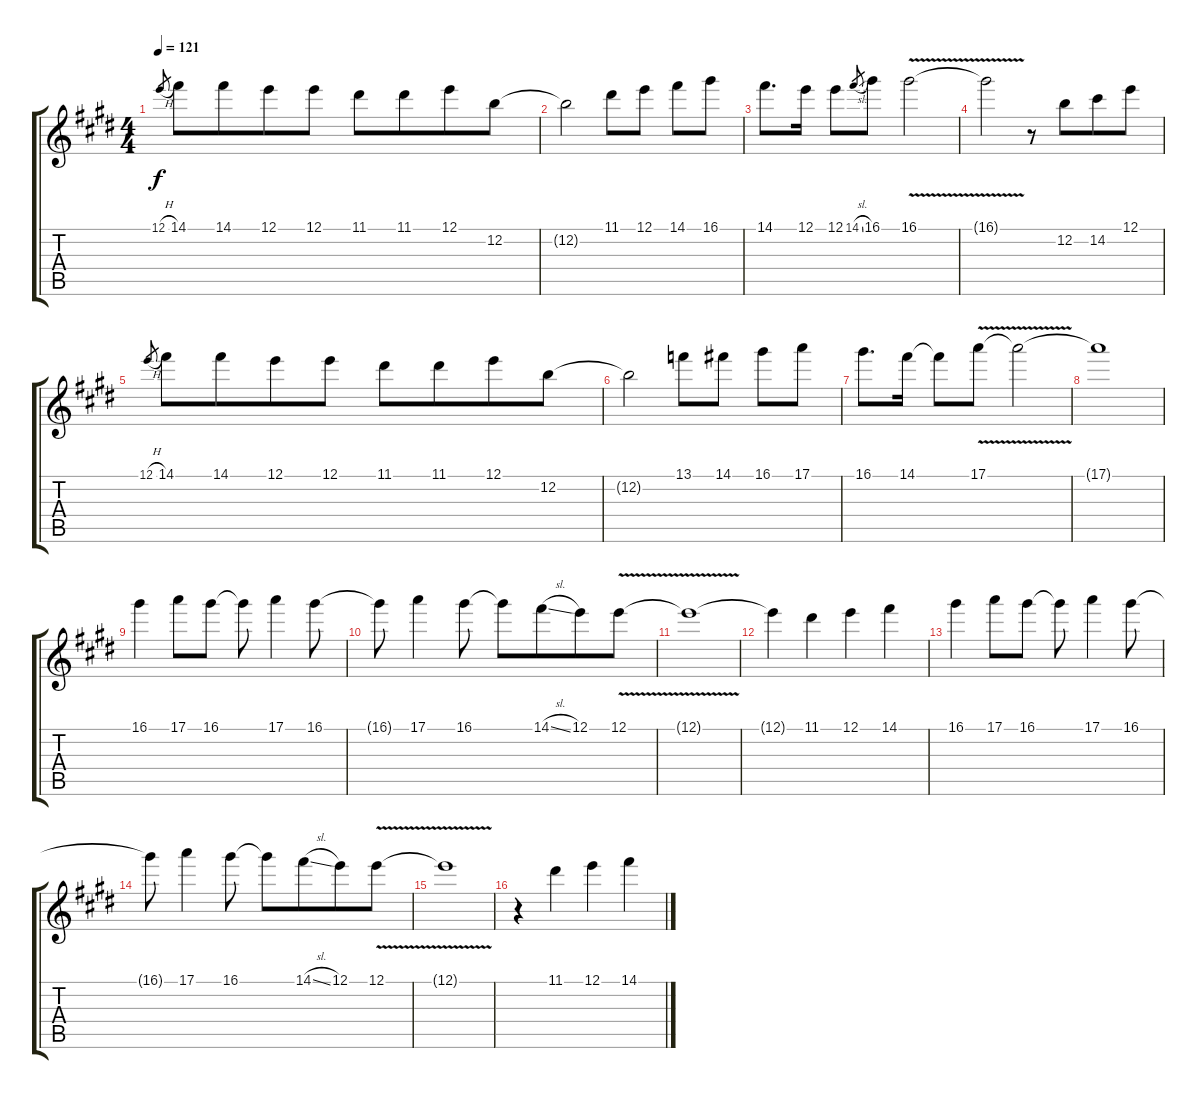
\track "" {instrument acousticguitarsteel}
\staff {score tabs}
\tuning (E4 B3 G3 D3 A2 E2) {hide}
\ts (4 4)
\tempo 121
\clef g2
\ks e
12.1{h}.8{gr dy f} 14.1.8 14.1.8{beam merge} 12.1.8 12.1.8 11.1.8 11.1.8{beam merge} 12.1.8 12.2.8 |
12.2{t}.2 11.1.8 12.1.8 14.1.8 16.1.8 |
14.1.8{d} 12.1.16 12.1.8 14.1{sl}.8{gr} 16.1.8 16.1{v}.2 |
16.1{t}.2 r.8 12.2.8{beam merge} 14.2.8 12.1.8 |
12.1{h}.8{gr} 14.1.8 14.1.8{beam merge} 12.1.8 12.1.8 11.1.8 11.1.8{beam merge} 12.1.8 12.2.8 |
12.2{t}.2 13.1.8 14.1.8 16.1.8 17.1.8 |
16.1.8{d} 14.1.16 14.1{t}.8 17.1{v}.8 17.1{t}.2 |
17.1{t}.1 |
16.1.4 17.1.8 16.1.8 16.1{t}.8 17.1.4 16.1.8 |
16.1{t}.8 17.1.4 16.1.8 16.1{t}.8{beam merge} 14.1{sl}.8{beam merge} 12.1.8{beam merge} 12.1{v}.8 |
12.1{t}.1 |
12.1{t}.4 11.1.4 12.1.4 14.1.4 |
16.1.4 17.1.8 16.1.8 16.1{t}.8 17.1.4 16.1.8 |
16.1{t}.8 17.1.4 16.1.8 16.1{t}.8{beam merge} 14.1{sl}.8{beam merge} 12.1.8{beam merge} 12.1{v}.8 |
12.1{t}.1 |
r.4 11.1.4 12.1.4 14.1.4
